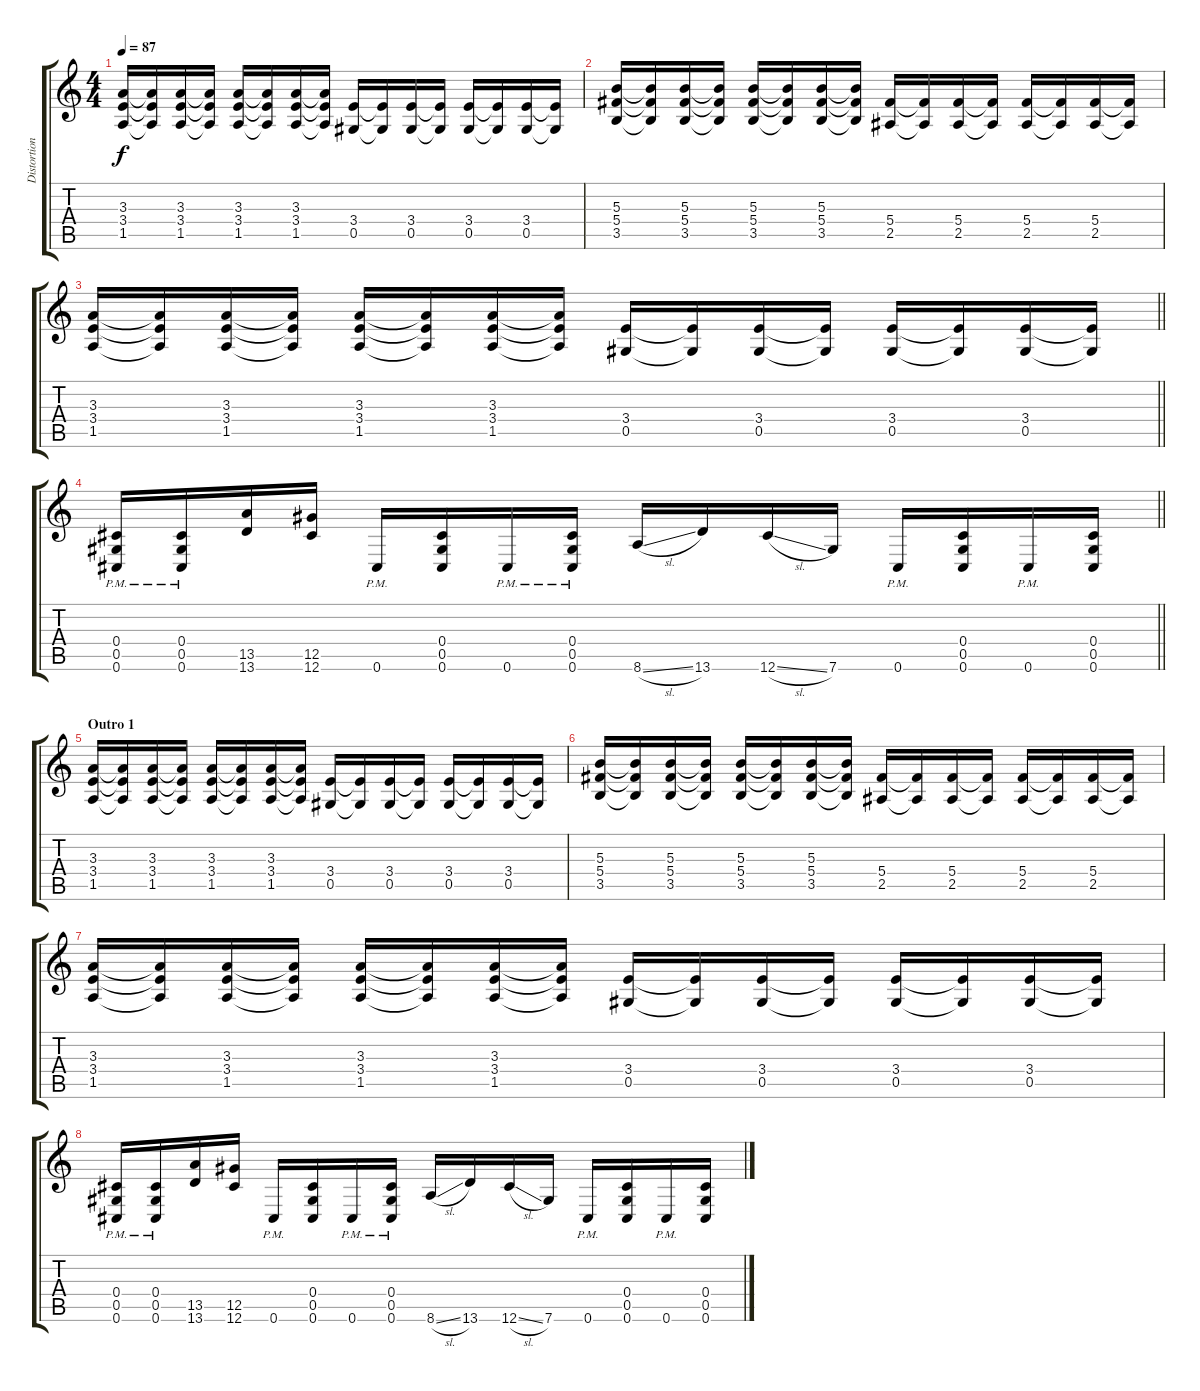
\track ("Distortion 1" "Distortion") {instrument distortionguitar}
\staff {score tabs}
\tuning (Eb4 Bb3 Gb3 Db3 Ab2 Db2) {hide}
\ts (4 4)
\tempo 87
\clef g2
\ks c
(3.3 3.4 1.5).16{dy f} (3.3{t} 3.4{t} 1.5{t}).16 (3.3 3.4 1.5).16 (3.3{t} 3.4{t} 1.5{t}).16 (3.3 3.4 1.5).16 (3.3{t} 3.4{t} 1.5{t}).16 (3.3 3.4 1.5).16 (3.3{t} 3.4{t} 1.5{t}).16 (3.4 0.5).16 (3.4{t} 0.5{t}).16 (3.4 0.5).16 (3.4{t} 0.5{t}).16 (3.4 0.5).16 (3.4{t} 0.5{t}).16 (3.4 0.5).16 (3.4{t} 0.5{t}).16 |
(5.3 5.4 3.5).16 (5.3{t} 5.4{t} 3.5{t}).16 (5.3 5.4 3.5).16 (5.3{t} 5.4{t} 3.5{t}).16 (5.3 5.4 3.5).16 (5.3{t} 5.4{t} 3.5{t}).16 (5.3 5.4 3.5).16 (5.3{t} 5.4{t} 3.5{t}).16 (5.4 2.5).16 (5.4{t} 2.5{t}).16 (5.4 2.5).16 (5.4{t} 2.5{t}).16 (5.4 2.5).16 (5.4{t} 2.5{t}).16 (5.4 2.5).16 (5.4{t} 2.5{t}).16 |
\barLineRight lightlight
(3.3 3.4 1.5).16 (3.3{t} 3.4{t} 1.5{t}).16 (3.3 3.4 1.5).16 (3.3{t} 3.4{t} 1.5{t}).16 (3.3 3.4 1.5).16 (3.3{t} 3.4{t} 1.5{t}).16 (3.3 3.4 1.5).16 (3.3{t} 3.4{t} 1.5{t}).16 (3.4 0.5).16 (3.4{t} 0.5{t}).16 (3.4 0.5).16 (3.4{t} 0.5{t}).16 (3.4 0.5).16 (3.4{t} 0.5{t}).16 (3.4 0.5).16 (3.4{t} 0.5{t}).16 |
\barLineRight lightlight
(0.4{pm} 0.5{pm} 0.6{pm}).16 (0.4{pm} 0.5{pm} 0.6{pm}).16 (13.5 13.6).16 (12.5 12.6).16 0.6{pm}.16 (0.4 0.5 0.6).16 0.6{pm}.16 (0.4{pm} 0.5{pm} 0.6{pm}).16 8.6{sl}.16 13.6.16 12.6{sl}.16 7.6.16 0.6{pm}.16 (0.4 0.5 0.6).16 0.6{pm}.16 (0.4 0.5 0.6).16 |
\section ("" "Outro 1")
(3.3 3.4 1.5).16 (3.3{t} 3.4{t} 1.5{t}).16 (3.3 3.4 1.5).16 (3.3{t} 3.4{t} 1.5{t}).16 (3.3 3.4 1.5).16 (3.3{t} 3.4{t} 1.5{t}).16 (3.3 3.4 1.5).16 (3.3{t} 3.4{t} 1.5{t}).16 (3.4 0.5).16 (3.4{t} 0.5{t}).16 (3.4 0.5).16 (3.4{t} 0.5{t}).16 (3.4 0.5).16 (3.4{t} 0.5{t}).16 (3.4 0.5).16 (3.4{t} 0.5{t}).16 |
(5.3 5.4 3.5).16 (5.3{t} 5.4{t} 3.5{t}).16 (5.3 5.4 3.5).16 (5.3{t} 5.4{t} 3.5{t}).16 (5.3 5.4 3.5).16 (5.3{t} 5.4{t} 3.5{t}).16 (5.3 5.4 3.5).16 (5.3{t} 5.4{t} 3.5{t}).16 (5.4 2.5).16 (5.4{t} 2.5{t}).16 (5.4 2.5).16 (5.4{t} 2.5{t}).16 (5.4 2.5).16 (5.4{t} 2.5{t}).16 (5.4 2.5).16 (5.4{t} 2.5{t}).16 |
(3.3 3.4 1.5).16 (3.3{t} 3.4{t} 1.5{t}).16 (3.3 3.4 1.5).16 (3.3{t} 3.4{t} 1.5{t}).16 (3.3 3.4 1.5).16 (3.3{t} 3.4{t} 1.5{t}).16 (3.3 3.4 1.5).16 (3.3{t} 3.4{t} 1.5{t}).16 (3.4 0.5).16 (3.4{t} 0.5{t}).16 (3.4 0.5).16 (3.4{t} 0.5{t}).16 (3.4 0.5).16 (3.4{t} 0.5{t}).16 (3.4 0.5).16 (3.4{t} 0.5{t}).16 |
(0.4{pm} 0.5{pm} 0.6{pm}).16 (0.4{pm} 0.5{pm} 0.6{pm}).16 (13.5 13.6).16 (12.5 12.6).16 0.6{pm}.16 (0.4 0.5 0.6).16 0.6{pm}.16 (0.4{pm} 0.5{pm} 0.6{pm}).16 8.6{sl}.16 13.6.16 12.6{sl}.16 7.6.16 0.6{pm}.16 (0.4 0.5 0.6).16 0.6{pm}.16 (0.4 0.5 0.6).16
